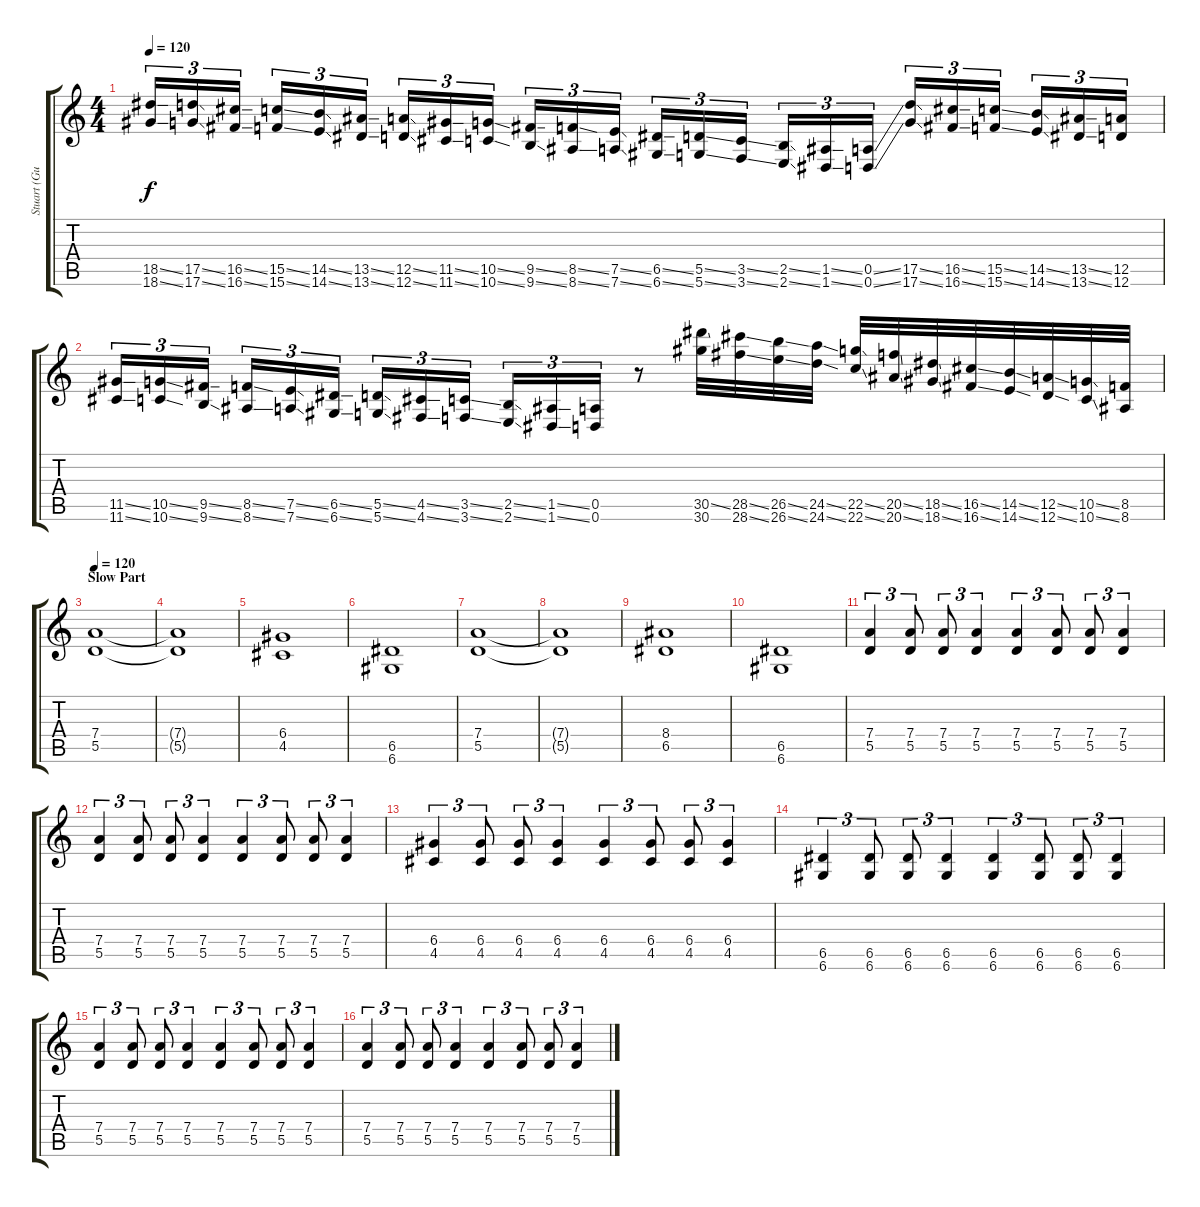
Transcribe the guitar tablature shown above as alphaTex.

\track ("Stuart (Guitar)" "Stuart (Gu") {instrument overdrivenguitar}
\staff {score tabs}
\tuning (E4 B3 G3 D3 A2 D2) {hide}
\ts (4 4)
\tempo 120
\clef g2
\ks c
(18.5{ss} 18.6{ss}).16{tu (3 2) dy f} (17.5{ss} 17.6{ss}).16{tu (3 2)} (16.5{ss} 16.6{ss}).16{tu (3 2)} (15.5{ss} 15.6{ss}).16{tu (3 2)} (14.5{ss} 14.6{ss}).16{tu (3 2)} (13.5{ss} 13.6{ss}).16{tu (3 2)} (12.5{ss} 12.6{ss}).16{tu (3 2)} (11.5{ss} 11.6{ss}).16{tu (3 2)} (10.5{ss} 10.6{ss}).16{tu (3 2)} (9.5{ss} 9.6{ss}).16{tu (3 2)} (8.5{ss} 8.6{ss}).16{tu (3 2)} (7.5{ss} 7.6{ss}).16{tu (3 2)} (6.5{ss} 6.6{ss}).16{tu (3 2)} (5.5{ss} 5.6{ss}).16{tu (3 2)} (3.5{ss} 3.6{ss}).16{tu (3 2)} (2.5{ss} 2.6{ss}).16{tu (3 2)} (1.5{ss} 1.6{ss}).16{tu (3 2)} (0.5{ss} 0.6{ss}).16{tu (3 2)} (17.5{ss} 17.6{ss}).16{tu (3 2)} (16.5{ss} 16.6{ss}).16{tu (3 2)} (15.5{ss} 15.6{ss}).16{tu (3 2)} (14.5{ss} 14.6{ss}).16{tu (3 2)} (13.5{ss} 13.6{ss}).16{tu (3 2)} (12.5 12.6).16{tu (3 2)} |
(11.5{ss} 11.6{ss}).16{tu (3 2)} (10.5{ss} 10.6{ss}).16{tu (3 2)} (9.5{ss} 9.6{ss}).16{tu (3 2)} (8.5{ss} 8.6{ss}).16{tu (3 2)} (7.5{ss} 7.6{ss}).16{tu (3 2)} (6.5{ss} 6.6{ss}).16{tu (3 2)} (5.5{ss} 5.6{ss}).16{tu (3 2)} (4.5{ss} 4.6{ss}).16{tu (3 2)} (3.5{ss} 3.6{ss}).16{tu (3 2)} (2.5{ss} 2.6{ss}).16{tu (3 2)} (1.5{ss} 1.6{ss}).16{tu (3 2)} (0.5 0.6).16{tu (3 2)} r.8 (30.5{ss} 30.6).32 (28.5{ss} 28.6{ss}).32 (26.5{ss} 26.6{ss}).32 (24.5{ss} 24.6{ss}).32 (22.5{ss} 22.6{ss}).32 (20.5{ss} 20.6{ss}).32 (18.5{ss} 18.6{ss}).32 (16.5{ss} 16.6{ss}).32 (14.5{ss} 14.6{ss}).32 (12.5{ss} 12.6{ss}).32 (10.5{ss} 10.6{ss}).32 (8.5 8.6).32 |
\section ("" "Slow Part")
\tempo 120
(7.4 5.5).1 |
(7.4{t} 5.5{t}).1 |
(6.4 4.5).1 |
(6.5 6.6).1 |
(7.4 5.5).1 |
(7.4{t} 5.5{t}).1 |
(8.4 6.5).1 |
(6.5 6.6).1 |
(7.4 5.5).4{tu (3 2)} (7.4 5.5).8{tu (3 2)} (7.4 5.5).8{tu (3 2)} (7.4 5.5).4{tu (3 2)} (7.4 5.5).4{tu (3 2)} (7.4 5.5).8{tu (3 2)} (7.4 5.5).8{tu (3 2)} (7.4 5.5).4{tu (3 2)} |
(7.4 5.5).4{tu (3 2)} (7.4 5.5).8{tu (3 2)} (7.4 5.5).8{tu (3 2)} (7.4 5.5).4{tu (3 2)} (7.4 5.5).4{tu (3 2)} (7.4 5.5).8{tu (3 2)} (7.4 5.5).8{tu (3 2)} (7.4 5.5).4{tu (3 2)} |
(6.4 4.5).4{tu (3 2)} (6.4 4.5).8{tu (3 2)} (6.4 4.5).8{tu (3 2)} (6.4 4.5).4{tu (3 2)} (6.4 4.5).4{tu (3 2)} (6.4 4.5).8{tu (3 2)} (6.4 4.5).8{tu (3 2)} (6.4 4.5).4{tu (3 2)} |
(6.5 6.6).4{tu (3 2)} (6.5 6.6).8{tu (3 2)} (6.5 6.6).8{tu (3 2)} (6.5 6.6).4{tu (3 2)} (6.5 6.6).4{tu (3 2)} (6.5 6.6).8{tu (3 2)} (6.5 6.6).8{tu (3 2)} (6.5 6.6).4{tu (3 2)} |
(7.4 5.5).4{tu (3 2)} (7.4 5.5).8{tu (3 2)} (7.4 5.5).8{tu (3 2)} (7.4 5.5).4{tu (3 2)} (7.4 5.5).4{tu (3 2)} (7.4 5.5).8{tu (3 2)} (7.4 5.5).8{tu (3 2)} (7.4 5.5).4{tu (3 2)} |
(7.4 5.5).4{tu (3 2)} (7.4 5.5).8{tu (3 2)} (7.4 5.5).8{tu (3 2)} (7.4 5.5).4{tu (3 2)} (7.4 5.5).4{tu (3 2)} (7.4 5.5).8{tu (3 2)} (7.4 5.5).8{tu (3 2)} (7.4 5.5).4{tu (3 2)}
